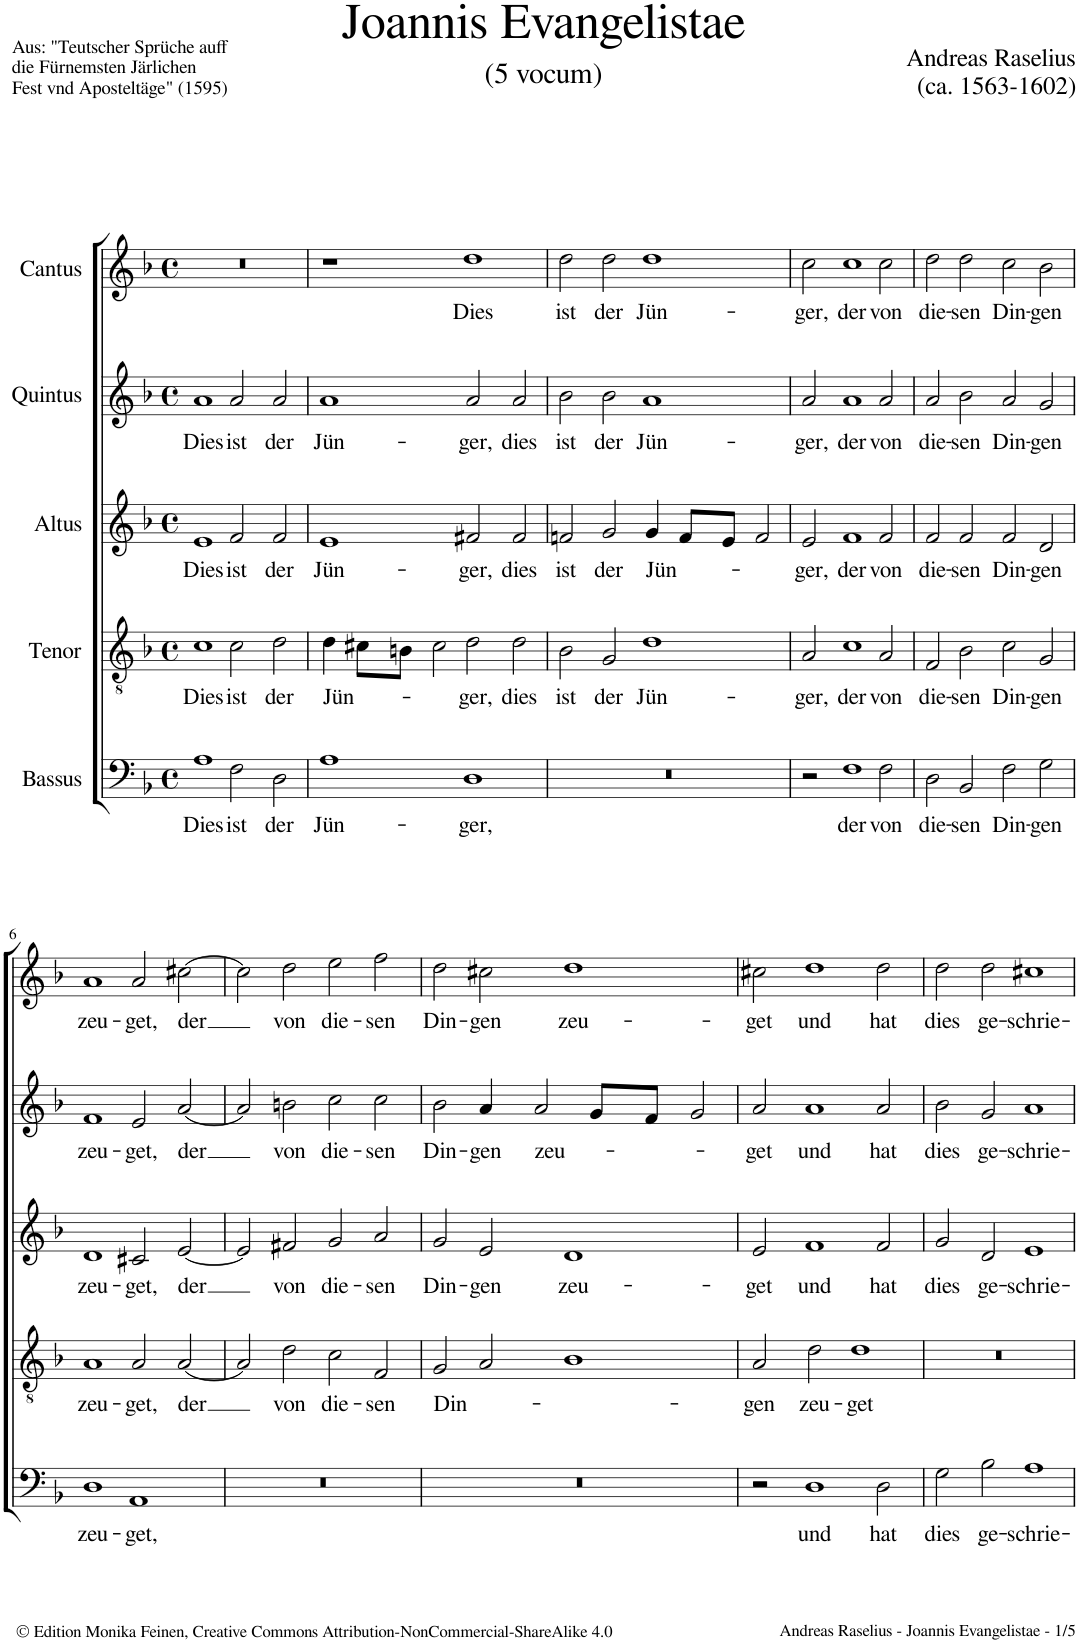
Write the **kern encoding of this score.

**kern	**text	**kern	**text	**kern	**text	**kern	**text	**kern	**text
*part5	*part5	*part4	*part4	*part3	*part3	*part2	*part2	*part1	*part1
*staff5	*staff5	*staff4	*staff4	*staff3	*staff3	*staff2	*staff2	*staff1	*staff1
*I"Bassus	*	*I"Tenor	*	*I"Altus	*	*I"Quintus	*	*I"Cantus	*
*clefF4	*	*clefGv2	*	*clefG2	*	*clefG2	*	*clefG2	*
*k[b-]	*	*k[b-]	*	*k[b-]	*	*k[b-]	*	*k[b-]	*
*M4/2	*	*M4/2	*	*M4/2	*	*M4/2	*	*M4/2	*
*met(c)	*	*met(c)	*	*met(c)	*	*met(c)	*	*met(c)	*
=1	=1	=1	=1	=1	=1	=1	=1	=1	=1
!	!LO:LY:b	!	!LO:LY:b	!	!LO:LY:b	!	!LO:LY:b	!	!
1A	Dies	1c	Dies	1e	Dies	1a	Dies	0r	.
!	!LO:LY:b	!	!LO:LY:b	!	!LO:LY:b	!	!LO:LY:b	!	!
2F\	ist	2c\	ist	2f/	ist	2a/	ist	.	.
!	!LO:LY:b	!	!LO:LY:b	!	!LO:LY:b	!	!LO:LY:b	!	!
2D\	der	2d\	der	2f/	der	2a/	der	.	.
=2	=2	=2	=2	=2	=2	=2	=2	=2	=2
!	!LO:LY:b	!	!LO:LY:b	!	!LO:LY:b	!	!LO:LY:b	!	!
1A	Jün-	4d\	Jün-	1e	Jün-	1a	Jün-	1r	.
.	.	8c#X\L	.	.	.	.	.	.	.
.	.	8Bn\J	.	.	.	.	.	.	.
.	.	2c#\	.	.	.	.	.	.	.
!	!LO:LY:b	!	!LO:LY:b	!	!LO:LY:b	!	!LO:LY:b	!	!LO:LY:b
1D	-ger,	2d\	-ger,	2f#X/	-ger,	2a/	-ger,	1dd	Dies
!	!	!	!LO:LY:b	!	!LO:LY:b	!	!LO:LY:b	!	!
.	.	2d\	dies	2f#/	dies	2a/	dies	.	.
=3	=3	=3	=3	=3	=3	=3	=3	=3	=3
!	!	!	!LO:LY:b	!	!LO:LY:b	!	!LO:LY:b	!	!LO:LY:b
0r	.	2B-\	ist	2fn/	ist	2b-\	ist	2dd\	ist
!	!	!	!LO:LY:b	!	!LO:LY:b	!	!LO:LY:b	!	!LO:LY:b
.	.	2G/	der	2g/	der	2b-\	der	2dd\	der
!	!	!	!LO:LY:b	!	!LO:LY:b	!	!LO:LY:b	!	!LO:LY:b
.	.	1d	Jün-	4g/	Jün-	1a	Jün-	1dd	Jün-
.	.	.	.	8f/L	.	.	.	.	.
.	.	.	.	8e/J	.	.	.	.	.
.	.	.	.	2f/	.	.	.	.	.
=4	=4	=4	=4	=4	=4	=4	=4	=4	=4
!	!	!	!LO:LY:b	!	!LO:LY:b	!	!LO:LY:b	!	!LO:LY:b
2r	.	2A/	-ger,	2e/	-ger,	2a/	-ger,	2cc\	-ger,
!	!LO:LY:b	!	!LO:LY:b	!	!LO:LY:b	!	!LO:LY:b	!	!LO:LY:b
1F	der	1c	der	1f	der	1a	der	1cc	der
!	!LO:LY:b	!	!LO:LY:b	!	!LO:LY:b	!	!LO:LY:b	!	!LO:LY:b
2F\	von	2A/	von	2f/	von	2a/	von	2cc\	von
=5	=5	=5	=5	=5	=5	=5	=5	=5	=5
!	!LO:LY:b	!	!LO:LY:b	!	!LO:LY:b	!	!LO:LY:b	!	!LO:LY:b
2D\	die-	2F/	die-	2f/	die-	2a/	die-	2dd\	die-
!	!LO:LY:b	!	!LO:LY:b	!	!LO:LY:b	!	!LO:LY:b	!	!LO:LY:b
2BB-/	-sen	2B-\	-sen	2f/	-sen	2b-\	-sen	2dd\	-sen
!	!LO:LY:b	!	!LO:LY:b	!	!LO:LY:b	!	!LO:LY:b	!	!LO:LY:b
2F\	Din-	2c\	Din-	2f/	Din-	2a/	Din-	2cc\	Din-
!	!LO:LY:b	!	!LO:LY:b	!	!LO:LY:b	!	!LO:LY:b	!	!LO:LY:b
2G\	-gen	2G/	-gen	2d/	-gen	2g/	-gen	2b-\	-gen
!!LO:LB:g=z
=6	=6	=6	=6	=6	=6	=6	=6	=6	=6
!	!LO:LY:b	!	!LO:LY:b	!	!LO:LY:b	!	!LO:LY:b	!	!LO:LY:b
1D	zeu-	1A	zeu-	1d	zeu-	1f	zeu-	1a	zeu-
!	!LO:LY:b	!	!LO:LY:b	!	!LO:LY:b	!	!LO:LY:b	!	!LO:LY:b
1AA	-get,	2A/	-get,	2c#X/	-get,	2e/	-get,	2a/	-get,
!	!	!	!LO:LY:b	!	!LO:LY:b	!	!LO:LY:b	!	!LO:LY:b
.	.	[2A/	der	[2e/	der	[2a/	der	[2cc#X\	der
=7	=7	=7	=7	=7	=7	=7	=7	=7	=7
0r	.	2A/]	.	2e/]	.	2a/]	.	2cc#\]	.
!	!	!	!LO:LY:b	!	!LO:LY:b	!	!LO:LY:b	!	!LO:LY:b
.	.	2d\	von	2f#X/	von	2bn\	von	2dd\	von
!	!	!	!LO:LY:b	!	!LO:LY:b	!	!LO:LY:b	!	!LO:LY:b
.	.	2c\	die-	2g/	die-	2cc\	die-	2ee\	die-
!	!	!	!LO:LY:b	!	!LO:LY:b	!	!LO:LY:b	!	!LO:LY:b
.	.	2F/	-sen	2a/	-sen	2cc\	-sen	2ff\	-sen
=8	=8	=8	=8	=8	=8	=8	=8	=8	=8
!	!	!	!LO:LY:b	!	!LO:LY:b	!	!LO:LY:b	!	!LO:LY:b
0r	.	2G/	Din-	2g/	Din-	2b-\	Din-	2dd\	Din-
!	!	!	!	!	!LO:LY:b	!	!LO:LY:b	!	!LO:LY:b
.	.	2A/	.	2e/	-gen	4a/	-gen	2cc#X\	-gen
!	!	!	!	!	!	!	!LO:LY:b	!	!
.	.	.	.	.	.	2a/	zeu-	.	.
!	!	!	!	!	!LO:LY:b	!	!	!	!LO:LY:b
.	.	1B-	.	1d	zeu-	.	.	1dd	zeu-
.	.	.	.	.	.	8g/L	.	.	.
.	.	.	.	.	.	8f/J	.	.	.
.	.	.	.	.	.	2g/	.	.	.
=9	=9	=9	=9	=9	=9	=9	=9	=9	=9
!	!	!	!LO:LY:b	!	!LO:LY:b	!	!LO:LY:b	!	!LO:LY:b
2r	.	2A/	-gen	2e/	-get	2a/	-get	2cc#X\	-get
!	!LO:LY:b	!	!LO:LY:b	!	!LO:LY:b	!	!LO:LY:b	!	!LO:LY:b
1D	und	2d\	zeu-	1f	und	1a	und	1dd	und
!	!	!	!LO:LY:b	!	!	!	!	!	!
.	.	1d	-get	.	.	.	.	.	.
!	!LO:LY:b	!	!	!	!LO:LY:b	!	!LO:LY:b	!	!LO:LY:b
2D\	hat	.	.	2f/	hat	2a/	hat	2dd\	hat
=10	=10	=10	=10	=10	=10	=10	=10	=10	=10
!	!LO:LY:b	!	!	!	!LO:LY:b	!	!LO:LY:b	!	!LO:LY:b
2G\	dies	0r	.	2g/	dies	2b-\	dies	2dd\	dies
!	!LO:LY:b	!	!	!	!LO:LY:b	!	!LO:LY:b	!	!LO:LY:b
2B-\	ge-	.	.	2d/	ge-	2g/	ge-	2dd\	ge-
!	!LO:LY:b	!	!	!	!LO:LY:b	!	!LO:LY:b	!	!LO:LY:b
1A	-schrie-	.	.	1e	-schrie-	1a	-schrie-	1cc#X	-schrie-
=	=	=	=	=	=	=	=	=	=
*-	*-	*-	*-	*-	*-	*-	*-	*-	*-
